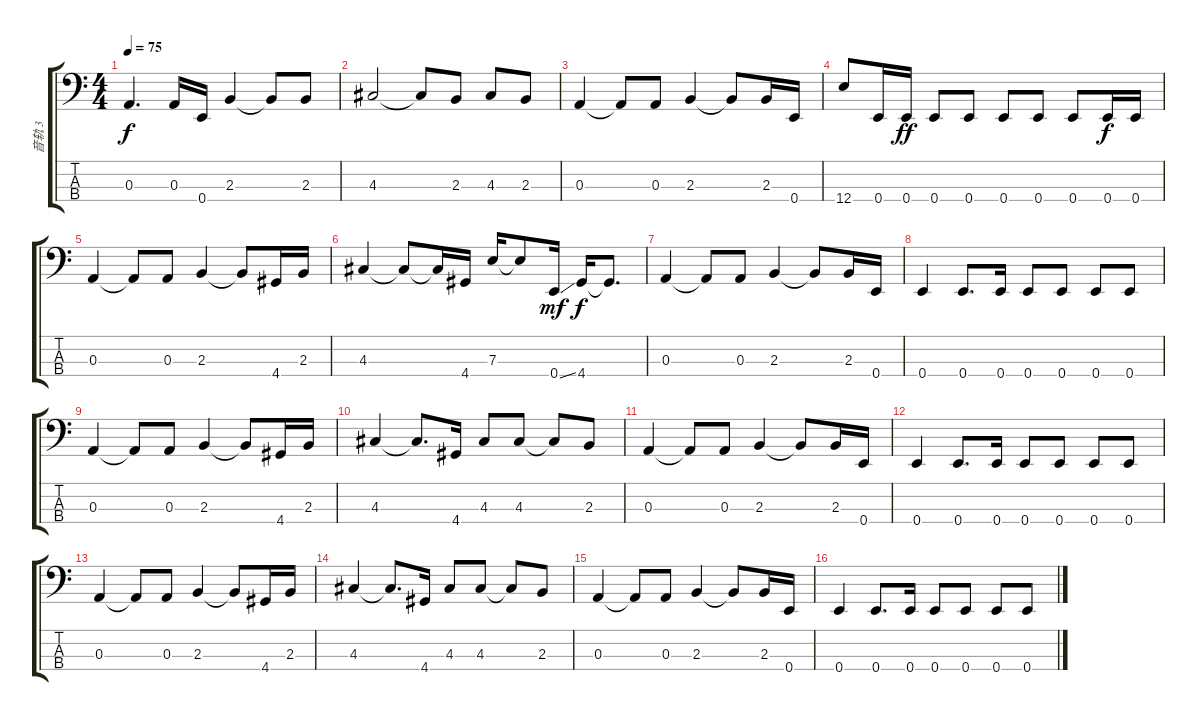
\track ("音轨 3" "音轨 3") {instrument electricbassfinger}
\staff {score tabs}
\tuning (G2 D2 A1 E1) {hide}
\ts (4 4)
\tempo 75
\clef f4
\ks c
0.3.4{d dy f} 0.3.16 0.4.16 2.3.4 2.3{t}.8 2.3.8 |
4.3.2 4.3{t}.8 2.3.8 4.3.8 2.3.8 |
0.3.4 0.3{t}.8 0.3.8 2.3.4 2.3{t}.8 2.3.16 0.4.16 |
12.4.8 0.4.16 0.4.16{dy ff} 0.4.8 0.4.8 0.4.8 0.4.8 0.4.8 0.4.16{dy f} 0.4.16 |
0.3.4 0.3{t}.8 0.3.8 2.3.4 2.3{t}.8 4.4.16 2.3.16 |
4.3.4 4.3{t}.8 4.3{t}.16 4.4.16 7.3.16 7.3{t}.8 0.4{ss}.16{dy mf} 4.4.16{dy f} 4.4{t}.8{d} |
0.3.4 0.3{t}.8 0.3.8 2.3.4 2.3{t}.8 2.3.16 0.4.16 |
0.4.4 0.4.8{d} 0.4.16 0.4.8 0.4.8 0.4.8 0.4.8 |
0.3.4 0.3{t}.8 0.3.8 2.3.4 2.3{t}.8 4.4.16 2.3.16 |
4.3.4 4.3{t}.8{d} 4.4.16 4.3.8 4.3.8 4.3{t}.8 2.3.8 |
0.3.4 0.3{t}.8 0.3.8 2.3.4 2.3{t}.8 2.3.16 0.4.16 |
0.4.4 0.4.8{d} 0.4.16 0.4.8 0.4.8 0.4.8 0.4.8 |
0.3.4 0.3{t}.8 0.3.8 2.3.4 2.3{t}.8 4.4.16 2.3.16 |
4.3.4 4.3{t}.8{d} 4.4.16 4.3.8 4.3.8 4.3{t}.8 2.3.8 |
0.3.4 0.3{t}.8 0.3.8 2.3.4 2.3{t}.8 2.3.16 0.4.16 |
0.4.4 0.4.8{d} 0.4.16 0.4.8 0.4.8 0.4.8 0.4.8
